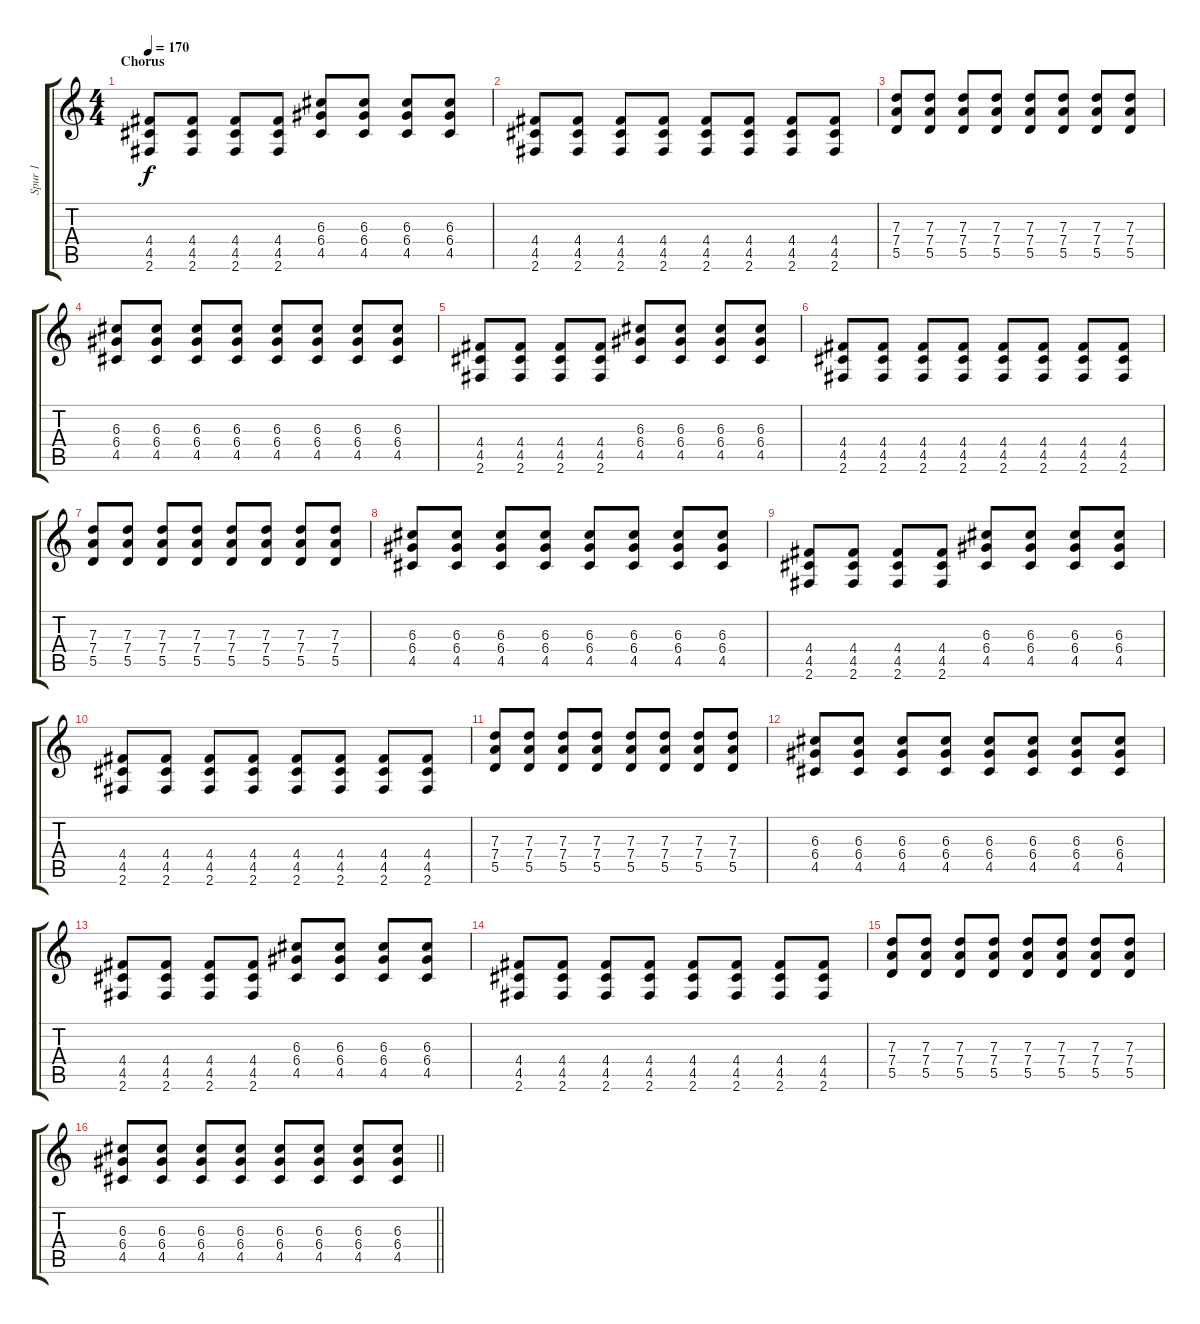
\track ("Spur 1" "Spur 1") {instrument distortionguitar}
\staff {score tabs}
\tuning (E4 B3 G3 D3 A2 E2) {hide}
\ts (4 4)
\section ("" "Chorus")
\tempo 170
\clef g2
\ks c
(4.4 4.5 2.6).8{dy f} (4.4 4.5 2.6).8 (4.4 4.5 2.6).8 (4.4 4.5 2.6).8 (6.3 6.4 4.5).8 (6.3 6.4 4.5).8 (6.3 6.4 4.5).8 (6.3 6.4 4.5).8 |
(4.4 4.5 2.6).8 (4.4 4.5 2.6).8 (4.4 4.5 2.6).8 (4.4 4.5 2.6).8 (4.4 4.5 2.6).8 (4.4 4.5 2.6).8 (4.4 4.5 2.6).8 (4.4 4.5 2.6).8 |
(7.3 7.4 5.5).8 (7.3 7.4 5.5).8 (7.3 7.4 5.5).8 (7.3 7.4 5.5).8 (7.3 7.4 5.5).8 (7.3 7.4 5.5).8 (7.3 7.4 5.5).8 (7.3 7.4 5.5).8 |
(6.3 6.4 4.5).8 (6.3 6.4 4.5).8 (6.3 6.4 4.5).8 (6.3 6.4 4.5).8 (6.3 6.4 4.5).8 (6.3 6.4 4.5).8 (6.3 6.4 4.5).8 (6.3 6.4 4.5).8 |
(4.4 4.5 2.6).8 (4.4 4.5 2.6).8 (4.4 4.5 2.6).8 (4.4 4.5 2.6).8 (6.3 6.4 4.5).8 (6.3 6.4 4.5).8 (6.3 6.4 4.5).8 (6.3 6.4 4.5).8 |
(4.4 4.5 2.6).8 (4.4 4.5 2.6).8 (4.4 4.5 2.6).8 (4.4 4.5 2.6).8 (4.4 4.5 2.6).8 (4.4 4.5 2.6).8 (4.4 4.5 2.6).8 (4.4 4.5 2.6).8 |
(7.3 7.4 5.5).8 (7.3 7.4 5.5).8 (7.3 7.4 5.5).8 (7.3 7.4 5.5).8 (7.3 7.4 5.5).8 (7.3 7.4 5.5).8 (7.3 7.4 5.5).8 (7.3 7.4 5.5).8 |
(6.3 6.4 4.5).8 (6.3 6.4 4.5).8 (6.3 6.4 4.5).8 (6.3 6.4 4.5).8 (6.3 6.4 4.5).8 (6.3 6.4 4.5).8 (6.3 6.4 4.5).8 (6.3 6.4 4.5).8 |
(4.4 4.5 2.6).8 (4.4 4.5 2.6).8 (4.4 4.5 2.6).8 (4.4 4.5 2.6).8 (6.3 6.4 4.5).8 (6.3 6.4 4.5).8 (6.3 6.4 4.5).8 (6.3 6.4 4.5).8 |
(4.4 4.5 2.6).8 (4.4 4.5 2.6).8 (4.4 4.5 2.6).8 (4.4 4.5 2.6).8 (4.4 4.5 2.6).8 (4.4 4.5 2.6).8 (4.4 4.5 2.6).8 (4.4 4.5 2.6).8 |
(7.3 7.4 5.5).8 (7.3 7.4 5.5).8 (7.3 7.4 5.5).8 (7.3 7.4 5.5).8 (7.3 7.4 5.5).8 (7.3 7.4 5.5).8 (7.3 7.4 5.5).8 (7.3 7.4 5.5).8 |
(6.3 6.4 4.5).8 (6.3 6.4 4.5).8 (6.3 6.4 4.5).8 (6.3 6.4 4.5).8 (6.3 6.4 4.5).8 (6.3 6.4 4.5).8 (6.3 6.4 4.5).8 (6.3 6.4 4.5).8 |
(4.4 4.5 2.6).8 (4.4 4.5 2.6).8 (4.4 4.5 2.6).8 (4.4 4.5 2.6).8 (6.3 6.4 4.5).8 (6.3 6.4 4.5).8 (6.3 6.4 4.5).8 (6.3 6.4 4.5).8 |
(4.4 4.5 2.6).8 (4.4 4.5 2.6).8 (4.4 4.5 2.6).8 (4.4 4.5 2.6).8 (4.4 4.5 2.6).8 (4.4 4.5 2.6).8 (4.4 4.5 2.6).8 (4.4 4.5 2.6).8 |
(7.3 7.4 5.5).8 (7.3 7.4 5.5).8 (7.3 7.4 5.5).8 (7.3 7.4 5.5).8 (7.3 7.4 5.5).8 (7.3 7.4 5.5).8 (7.3 7.4 5.5).8 (7.3 7.4 5.5).8 |
\barLineRight lightlight
(6.3 6.4 4.5).8 (6.3 6.4 4.5).8 (6.3 6.4 4.5).8 (6.3 6.4 4.5).8 (6.3 6.4 4.5).8 (6.3 6.4 4.5).8 (6.3 6.4 4.5).8 (6.3 6.4 4.5).8
